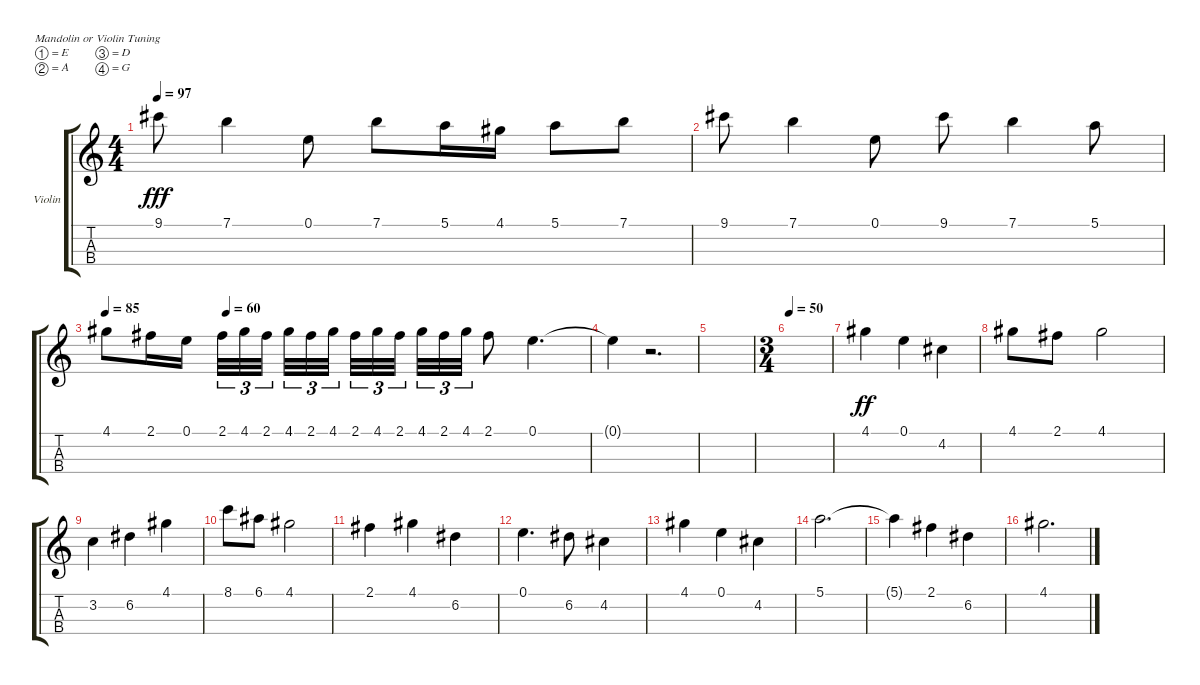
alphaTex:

\defaultSystemsLayout 4
\bracketExtendMode groupsimilarinstruments
\firstSystemTrackNameOrientation horizontal
\otherSystemsTrackNameOrientation horizontal
\track ("Violin" "Violin") {mute instrument violin}
\staff {score tabs}
\tuning (E5 A4 D4 G3)
\ts (4 4)
\tempo 97
\clef g2
\ks c
9.1.8{dy fff} 7.1.4 0.1.8 7.1.8 5.1.16 4.1.16 5.1.8 7.1.8 |
9.1.8 7.1.4 0.1.8 9.1.8 7.1.4 5.1.8 |
\tempo 85
\tempo (60 0.25)
4.1.8 2.1.16 0.1.16 2.1.32{tu (3 2)} 4.1.32{tu (3 2)} 2.1.32{tu (3 2)} 4.1.32{tu (3 2)} 2.1.32{tu (3 2)} 4.1.32{tu (3 2)} 2.1.32{tu (3 2)} 4.1.32{tu (3 2)} 2.1.32{tu (3 2)} 4.1.32{tu (3 2)} 2.1.32{tu (3 2)} 4.1.32{tu (3 2)} 2.1.8 0.1.4{d} |
0.1{t}.4 r.2{d} |
|
\ts (3 4)
\tempo 50
|
4.1.4{dy ff} 0.1.4 4.2.4 |
4.1.8 2.1.8 4.1.2 |
3.2.4 6.2.4 4.1.4 |
8.1.8 6.1.8 4.1.2 |
2.1.4 4.1.4 6.2.4 |
0.1.4{d} 6.2.8 4.2.4 |
4.1.4 0.1.4 4.2.4 |
5.1.2{d} |
5.1{t}.4 2.1.4 6.2.4 |
4.1.2{d}
